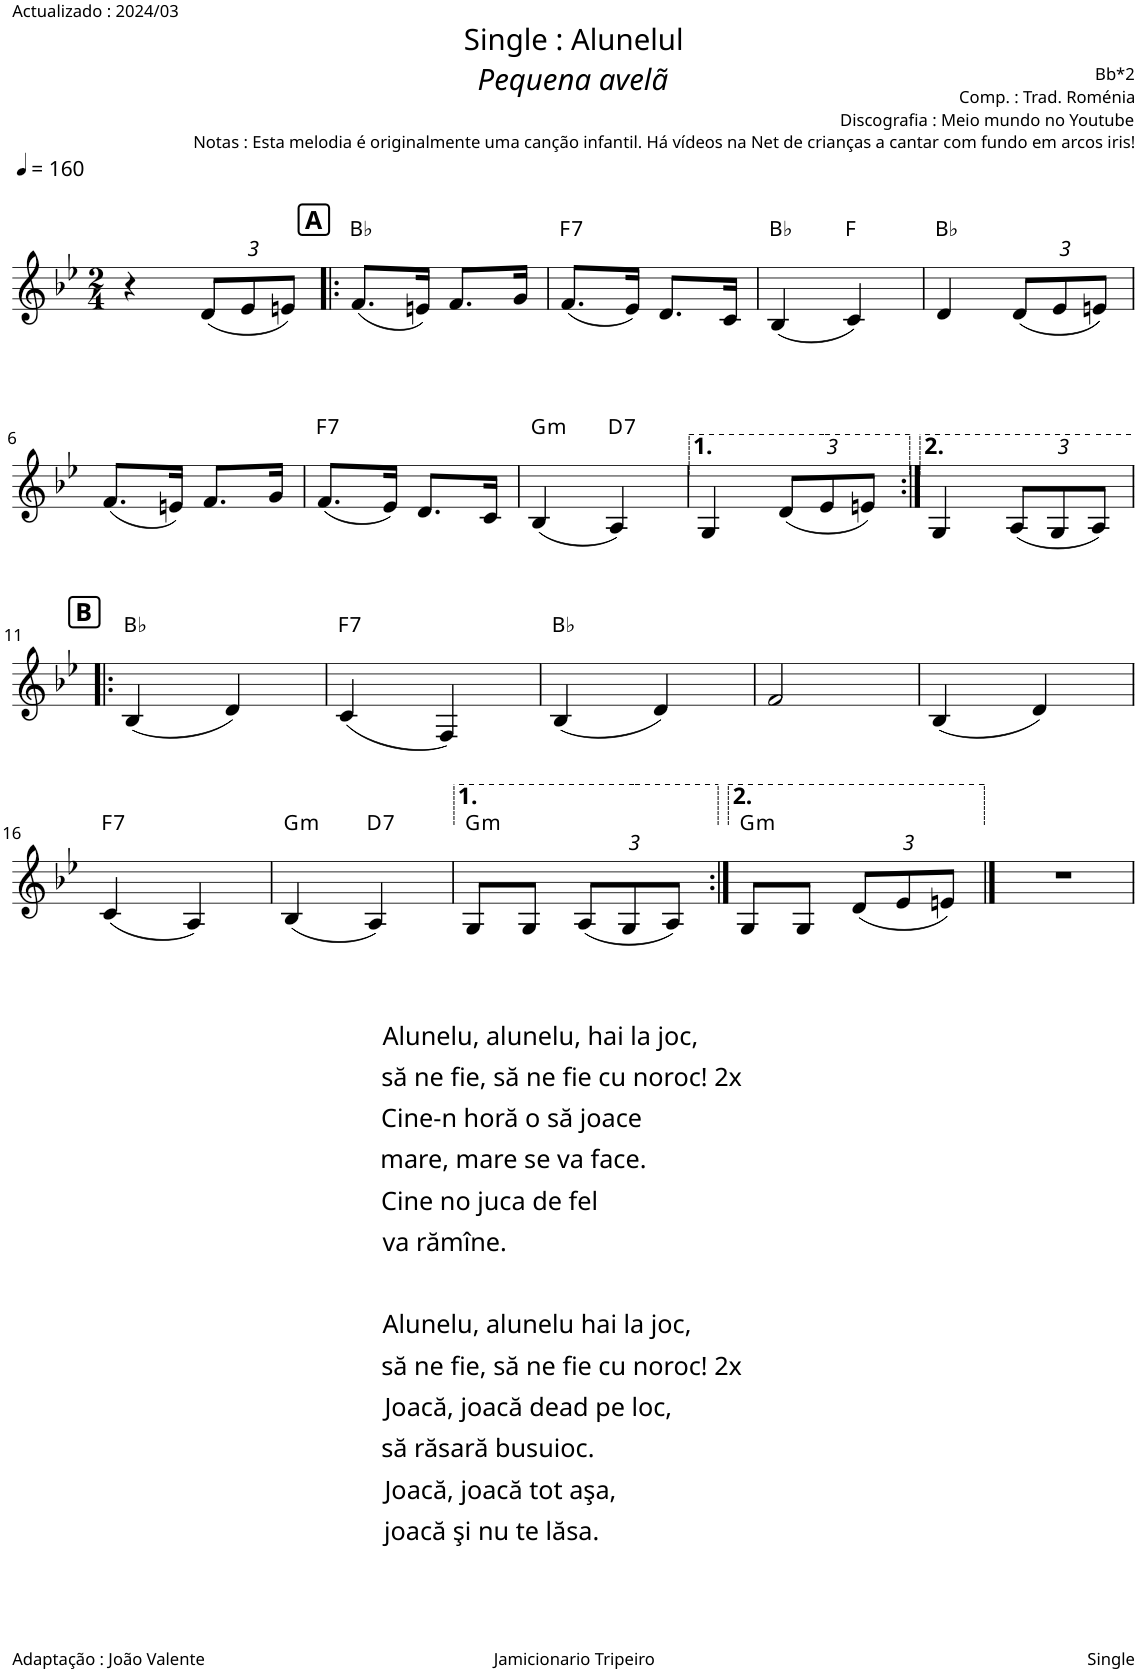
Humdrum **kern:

**kern	**harte
*part1	*part1
*staff1	*
*I"Piano	*
*I'Pno.	*
*clefG2	*
*k[b-e-]	*
*M2/4	*
*MM160	*
=1	=1
4r	.
*Xbrackettup	*
(12d/L	.
12e-/	.
12en/J)	.
!!LO:REH:place=s1:a:B:cj:fs=12:t=A
=2!|:	=2!|:
(8.f/L	Bb:maj
16en/Jk)	.
8.f/L	.
16g/Jk	.
=3	=3
!	!LO:H:kt=7
(8.f/L	F:7
16e-/Jk)	.
8.d/L	.
16c/Jk	.
=4	=4
(4B-/	Bb:maj
4c/)	F:maj
=5	=5
4d/	Bb:maj
(12d/L	.
12e-/	.
12en/J)	.
!!LO:LB:g=z
=6	=6
(8.f/L	.
16en/Jk)	.
8.f/L	.
16g/Jk	.
=7	=7
!	!LO:H:kt=7
(8.f/L	F:7
16e-/Jk)	.
8.d/L	.
16c/Jk	.
=8	=8
!	!LO:H:kt=m
(4B-/	G:min
!	!LO:H:kt=7
4A/)	D:7
=9	=9
4G/	.
(12d/L	.
12e-/	.
12en/J)	.
=10:|!	=10:|!
4G/	.
(12A/L	.
12G/	.
12A/J)	.
!!LO:LB:g=z
!!LO:REH:place=s1:a:B:cj:fs=12:t=B
=11!|:	=11!|:
(4B-/	Bb:maj
4d/)	.
=12	=12
!	!LO:H:kt=7
(4c/	F:7
4F/)	.
=13	=13
(4B-/	Bb:maj
4d/)	.
=14	=14
2f/	.
=15	=15
(4B-/	.
4d/)	.
!!LO:LB:g=z
=16	=16
!	!LO:H:kt=7
(4c/	F:7
4A/)	.
=17	=17
!	!LO:H:kt=m
(4B-/	G:min
!	!LO:H:kt=7
4A/)	D:7
=18	=18
!	!LO:H:kt=m
8G/L	G:min
8G/J	.
(12A/L	.
12G/	.
12A/J)	.
=19:|!	=19:|!
!	!LO:H:kt=m
8G/L	G:min
8G/J	.
(12d/L	.
12e-/	.
!LO:TX:b:t=Alunelu, alunelu, hai la joc,	!
!LO:TX:b:t=să ne fie, să ne fie cu noroc! 2x	!
!LO:TX:b:t=Cine-n horă o să joace	!
!LO:TX:b:t=mare, mare se va face.	!
!LO:TX:b:t=Cine no juca de fel	!
!LO:TX:b:t=va rămîne.	!
!LO:TX:b:t=Alunelu, alunelu hai la joc,	!
!LO:TX:b:t=să ne fie, să ne fie cu noroc! 2x	!
!LO:TX:b:t=Joacă, joacă dead pe loc,	!
!LO:TX:b:t=să răsară busuioc.	!
!LO:TX:b:t=Joacă, joacă tot aşa,	!
!LO:TX:b:t=joacă şi nu te lăsa.	!
12en/J)	.
==20	==20
2r	.
=	=
*-	*-
